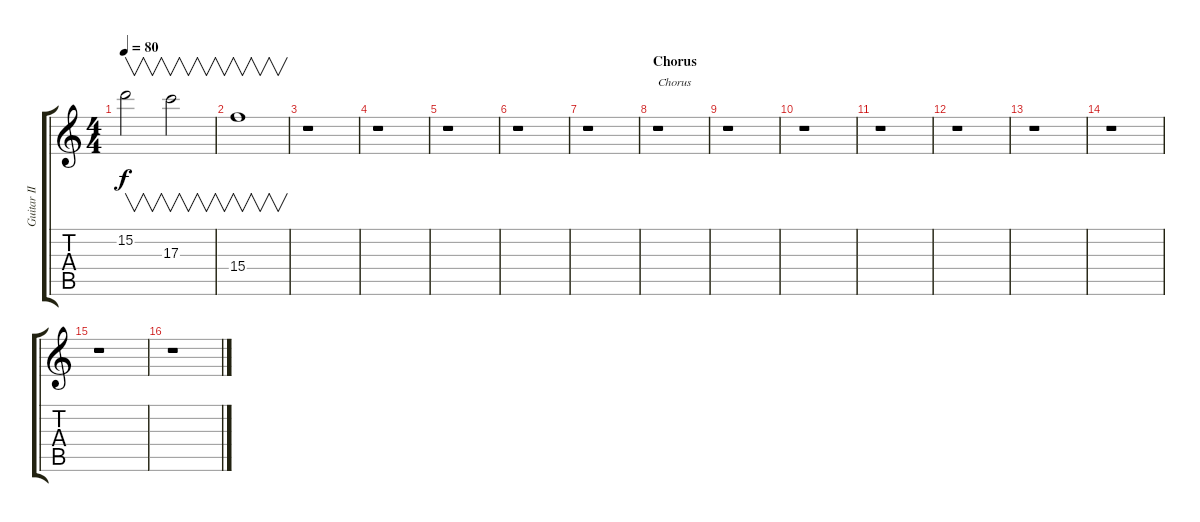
\track ("Guitar II" "Guitar II") {instrument distortionguitar}
\staff {score tabs}
\tuning (E4 B3 G3 D3 A2 E2) {hide}
\ts (4 4)
\tempo 80
\clef g2
\ks c
15.2.2{v dy f} 17.3.2{v} |
15.4.1{v} |
r.1 |
r.1 |
r.1 |
r.1 |
r.1 |
\section ("" "Chorus")
r.1{txt "Chorus"} |
r.1 |
r.1 |
r.1 |
r.1 |
r.1 |
r.1 |
r.1 |
r.1
